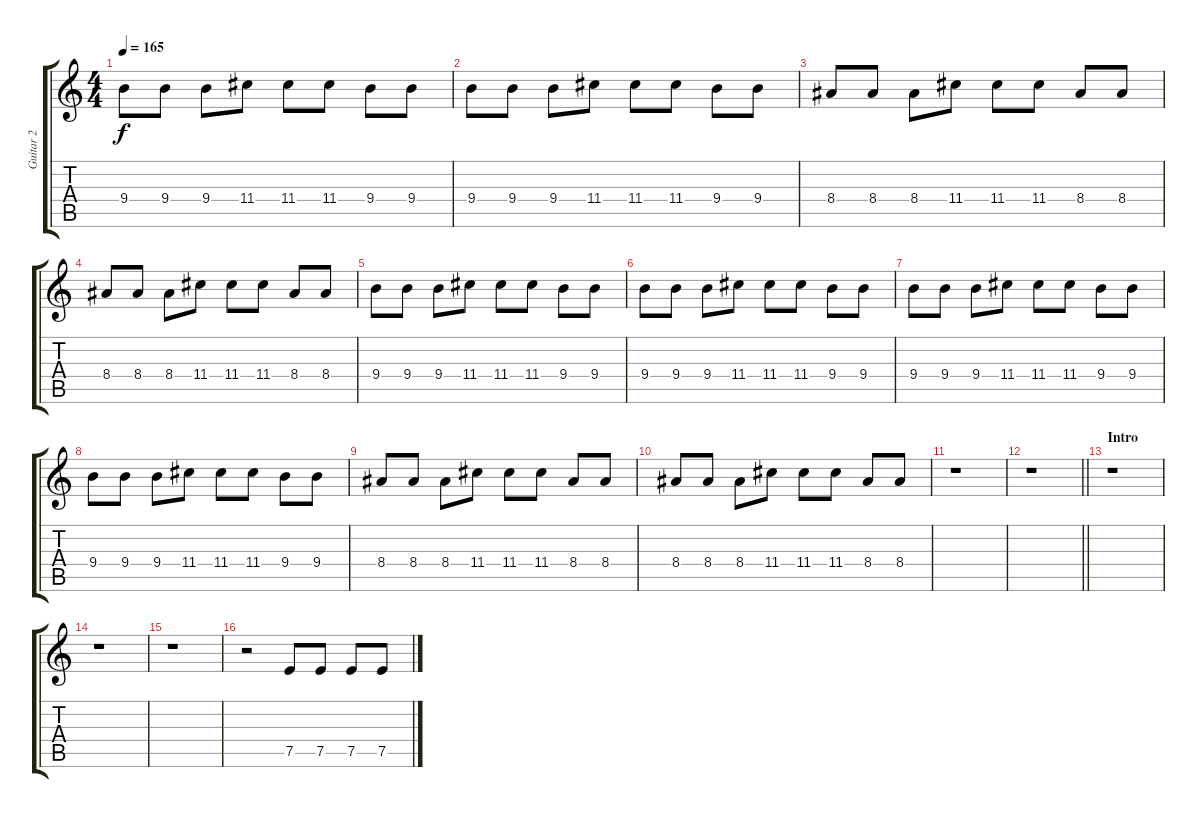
\track ("Guitar 2" "Guitar 2") {instrument distortionguitar}
\staff {score tabs}
\tuning (E4 B3 G3 D3 A2 E2) {hide}
\ts (4 4)
\tempo 165
\clef g2
\ks c
9.4.8{dy f} 9.4.8 9.4.8 11.4.8 11.4.8 11.4.8 9.4.8 9.4.8 |
9.4.8 9.4.8 9.4.8 11.4.8 11.4.8 11.4.8 9.4.8 9.4.8 |
8.4.8 8.4.8 8.4.8 11.4.8 11.4.8 11.4.8 8.4.8 8.4.8 |
8.4.8 8.4.8 8.4.8 11.4.8 11.4.8 11.4.8 8.4.8 8.4.8 |
9.4.8 9.4.8 9.4.8 11.4.8 11.4.8 11.4.8 9.4.8 9.4.8 |
9.4.8 9.4.8 9.4.8 11.4.8 11.4.8 11.4.8 9.4.8 9.4.8 |
9.4.8 9.4.8 9.4.8 11.4.8 11.4.8 11.4.8 9.4.8 9.4.8 |
9.4.8 9.4.8 9.4.8 11.4.8 11.4.8 11.4.8 9.4.8 9.4.8 |
8.4.8 8.4.8 8.4.8 11.4.8 11.4.8 11.4.8 8.4.8 8.4.8 |
8.4.8 8.4.8 8.4.8 11.4.8 11.4.8 11.4.8 8.4.8 8.4.8 |
r.1 |
\barLineRight lightlight
r.1 |
\section ("" "Intro")
r.1 |
r.1 |
r.1 |
r.2{volume 0} 7.5.8{volume 13} 7.5.8 7.5.8 7.5.8
